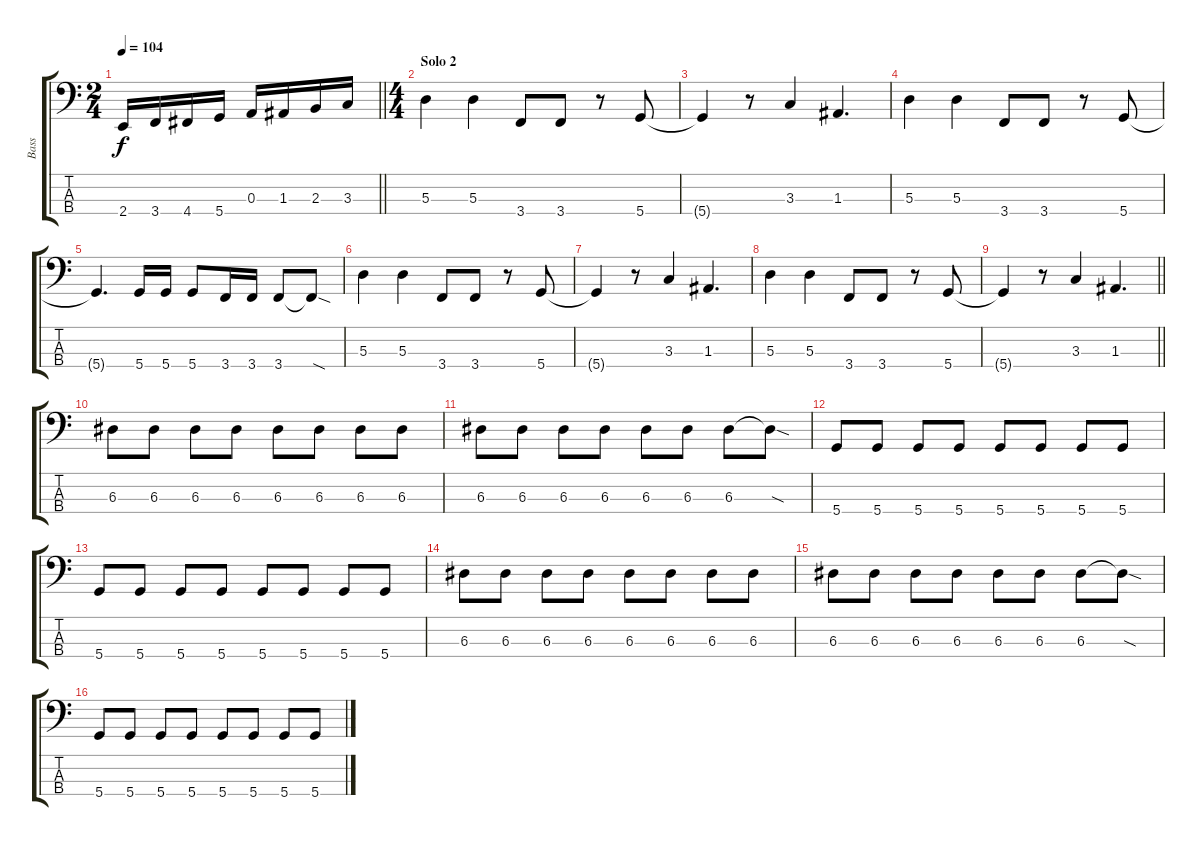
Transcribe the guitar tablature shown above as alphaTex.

\track ("Bass" "Bass") {instrument electricbassfinger}
\staff {score tabs}
\tuning (G2 D2 A1 D1) {hide}
\ts (2 4)
\tempo 104
\clef f4
\barLineRight lightlight
\ks c
2.4.16{dy f} 3.4.16 4.4.16 5.4.16 0.3.16 1.3.16 2.3.16 3.3.16 |
\ts (4 4)
\section ("" "Solo 2")
5.3.4 5.3.4 3.4.8 3.4.8 r.8 5.4.8 |
5.4{t}.4 r.8 3.3.4 1.3.4{d} |
5.3.4 5.3.4 3.4.8 3.4.8 r.8 5.4.8 |
5.4{t}.4{d} 5.4.16 5.4.16 5.4.8 3.4.16 3.4.16 3.4.8 3.4{sod t}.8 |
5.3.4 5.3.4 3.4.8 3.4.8 r.8 5.4.8 |
5.4{t}.4 r.8 3.3.4 1.3.4{d} |
5.3.4 5.3.4 3.4.8 3.4.8 r.8 5.4.8 |
\barLineRight lightlight
5.4{t}.4 r.8 3.3.4 1.3.4{d} |
\section ("" "")
6.3.8 6.3.8 6.3.8 6.3.8 6.3.8 6.3.8 6.3.8 6.3.8 |
6.3.8 6.3.8 6.3.8 6.3.8 6.3.8 6.3.8 6.3.8 6.3{sod t}.8 |
5.4.8 5.4.8 5.4.8 5.4.8 5.4.8 5.4.8 5.4.8 5.4.8 |
5.4.8 5.4.8 5.4.8 5.4.8 5.4.8 5.4.8 5.4.8 5.4.8 |
6.3.8 6.3.8 6.3.8 6.3.8 6.3.8 6.3.8 6.3.8 6.3.8 |
6.3.8 6.3.8 6.3.8 6.3.8 6.3.8 6.3.8 6.3.8 6.3{sod t}.8 |
5.4.8 5.4.8 5.4.8 5.4.8 5.4.8 5.4.8 5.4.8 5.4.8
